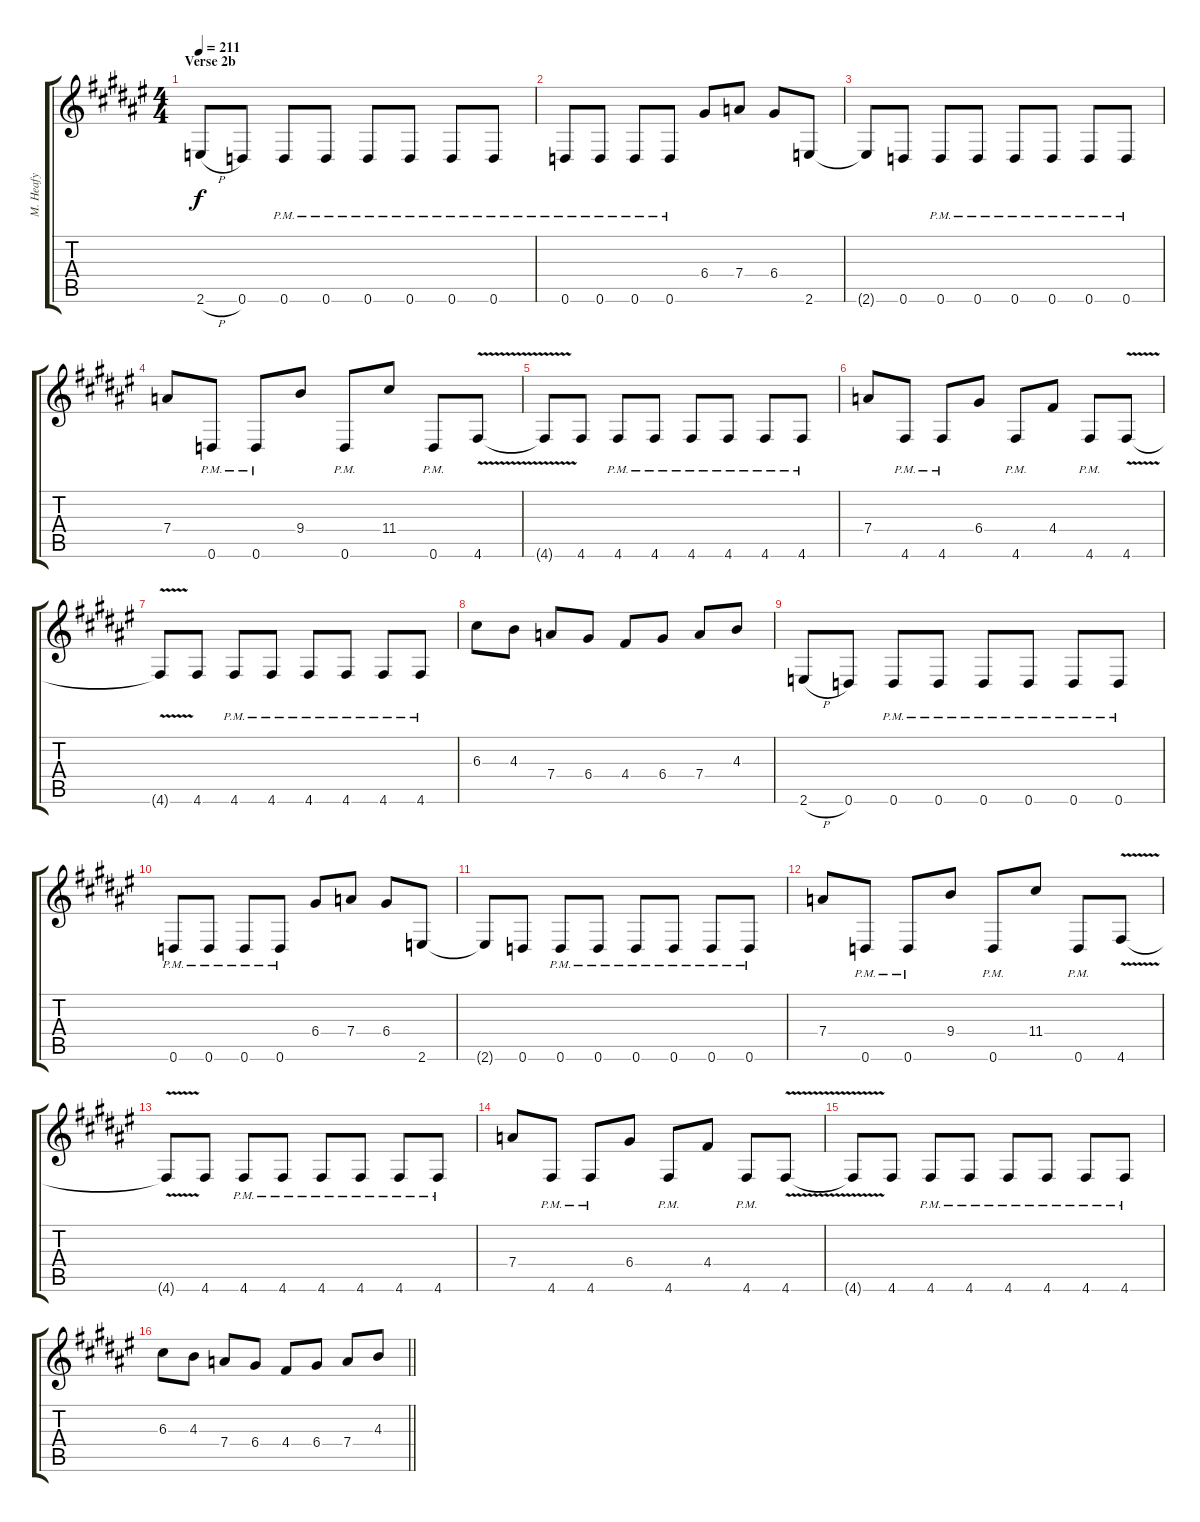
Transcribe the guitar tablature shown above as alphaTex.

\track ("M. Heafy" "M. Heafy") {instrument distortionguitar}
\staff {score tabs}
\tuning (E4 B3 G3 D3 A2 D2) {hide}
\ts (4 4)
\section ("" "Verse 2b")
\tempo 211
\clef g2
\ks d#minor
2.6{h}.8{dy f} 0.6.8 0.6{pm}.8 0.6{pm}.8 0.6{pm}.8 0.6{pm}.8 0.6{pm}.8 0.6{pm}.8 |
0.6{pm}.8 0.6{pm}.8 0.6{pm}.8 0.6{pm}.8 6.4.8 7.4.8 6.4.8 2.6.8 |
2.6{t}.8 0.6.8 0.6{pm}.8 0.6{pm}.8 0.6{pm}.8 0.6{pm}.8 0.6{pm}.8 0.6{pm}.8 |
7.4.8 0.6{pm}.8 0.6{pm}.8 9.4.8 0.6{pm}.8 11.4.8 0.6{pm}.8 4.6{v}.8 |
4.6{t}.8 4.6.8 4.6{pm}.8 4.6{pm}.8 4.6{pm}.8 4.6{pm}.8 4.6{pm}.8 4.6{pm}.8 |
7.4.8 4.6{pm}.8 4.6{pm}.8 6.4.8 4.6{pm}.8 4.4.8 4.6{pm}.8 4.6{v}.8 |
4.6{t}.8 4.6.8 4.6{pm}.8 4.6{pm}.8 4.6{pm}.8 4.6{pm}.8 4.6{pm}.8 4.6{pm}.8 |
6.3.8 4.3.8 7.4.8 6.4.8 4.4.8 6.4.8 7.4.8 4.3.8 |
2.6{h}.8 0.6.8 0.6{pm}.8 0.6{pm}.8 0.6{pm}.8 0.6{pm}.8 0.6{pm}.8 0.6{pm}.8 |
0.6{pm}.8 0.6{pm}.8 0.6{pm}.8 0.6{pm}.8 6.4.8 7.4.8 6.4.8 2.6.8 |
2.6{t}.8 0.6.8 0.6{pm}.8 0.6{pm}.8 0.6{pm}.8 0.6{pm}.8 0.6{pm}.8 0.6{pm}.8 |
7.4.8 0.6{pm}.8 0.6{pm}.8 9.4.8 0.6{pm}.8 11.4.8 0.6{pm}.8 4.6{v}.8 |
4.6{t}.8 4.6.8 4.6{pm}.8 4.6{pm}.8 4.6{pm}.8 4.6{pm}.8 4.6{pm}.8 4.6{pm}.8 |
7.4.8 4.6{pm}.8 4.6{pm}.8 6.4.8 4.6{pm}.8 4.4.8 4.6{pm}.8 4.6{v}.8 |
4.6{t}.8 4.6.8 4.6{pm}.8 4.6{pm}.8 4.6{pm}.8 4.6{pm}.8 4.6{pm}.8 4.6{pm}.8 |
\barLineRight lightlight
6.3.8 4.3.8 7.4.8 6.4.8 4.4.8 6.4.8 7.4.8 4.3.8
